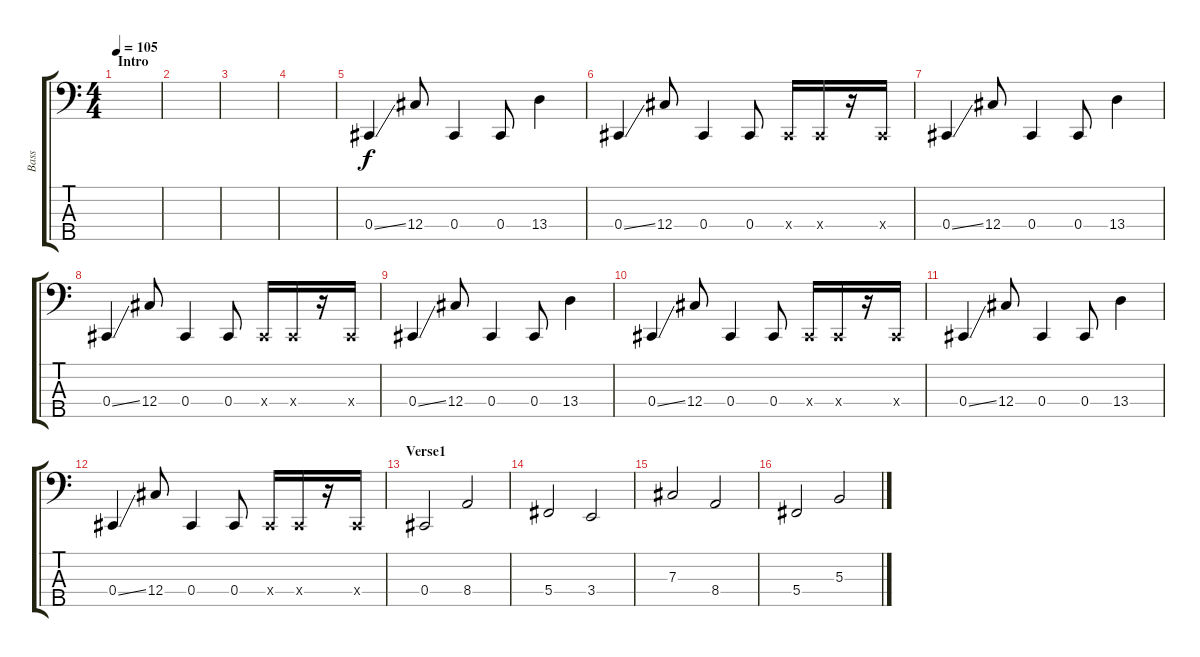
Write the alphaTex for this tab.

\track ("Bass" "Bass") {instrument electricbassfinger}
\staff {score tabs}
\tuning (E2 B1 Gb1 Db1 Bb0) {hide}
\ts (4 4)
\section ("" "Intro")
\tempo 105
\clef f4
\ks c
|
|
|
|
0.4{ss}.4 12.4.8 0.4.4 0.4.8 13.4.4 |
0.4{ss}.4 12.4.8 0.4.4 0.4.8 0.4{x}.16 0.4{x}.16 r.16 0.4{x}.16 |
0.4{ss}.4 12.4.8 0.4.4 0.4.8 13.4.4 |
0.4{ss}.4 12.4.8 0.4.4 0.4.8 0.4{x}.16 0.4{x}.16 r.16 0.4{x}.16 |
0.4{ss}.4 12.4.8 0.4.4 0.4.8 13.4.4 |
0.4{ss}.4 12.4.8 0.4.4 0.4.8 0.4{x}.16 0.4{x}.16 r.16 0.4{x}.16 |
0.4{ss}.4 12.4.8 0.4.4 0.4.8 13.4.4 |
0.4{ss}.4 12.4.8 0.4.4 0.4.8 0.4{x}.16 0.4{x}.16 r.16 0.4{x}.16 |
\section ("" "Verse1")
0.4.2 8.4.2 |
5.4.2 3.4.2 |
7.3.2 8.4.2 |
5.4.2 5.3.2
